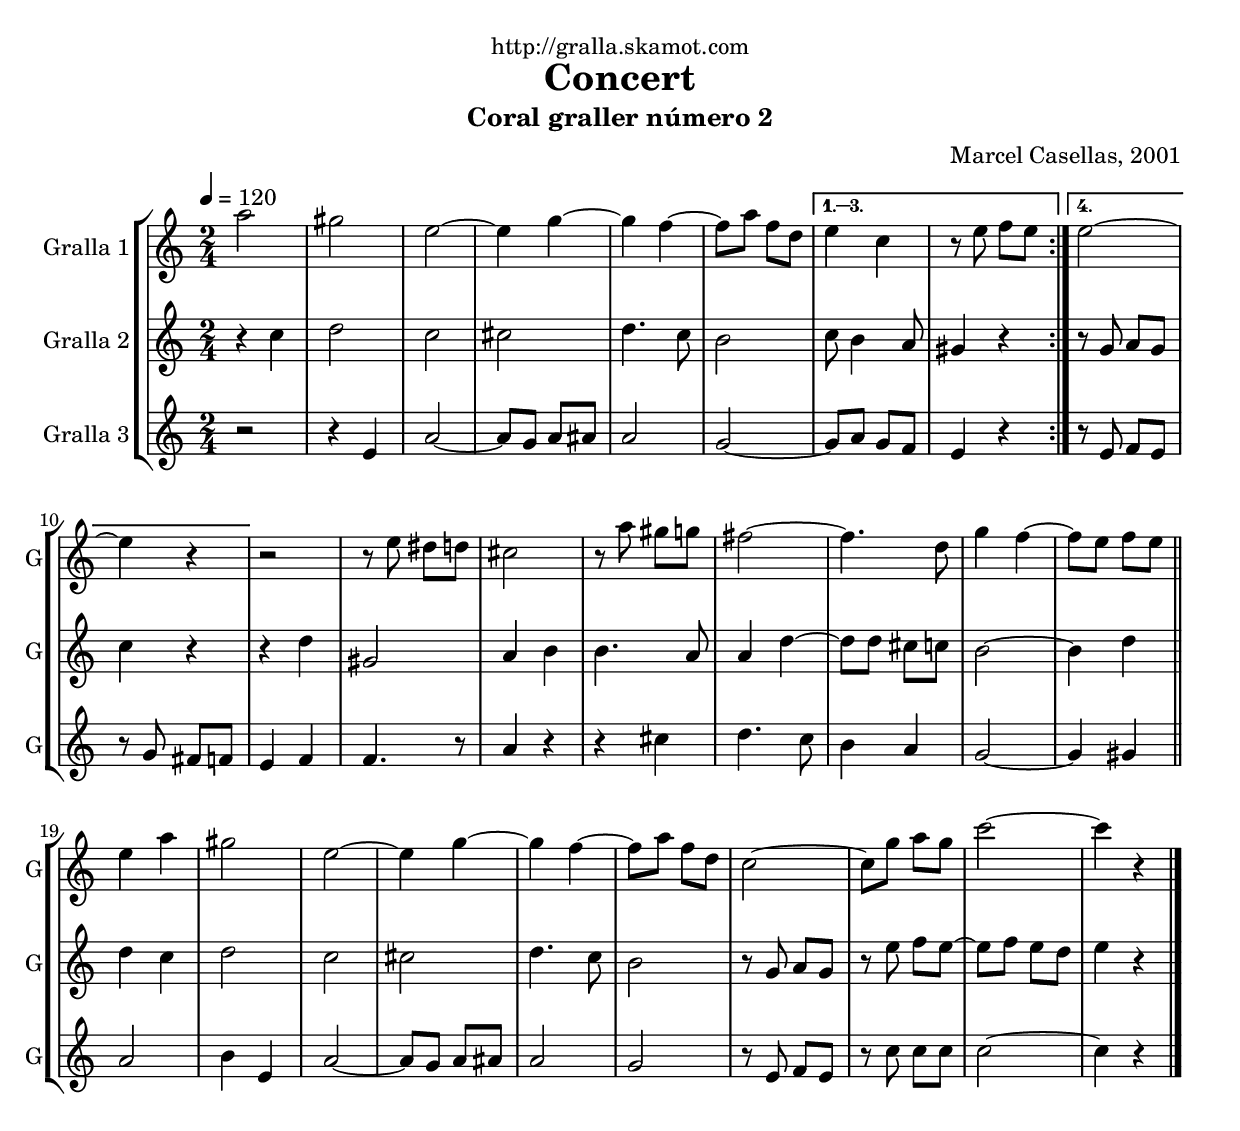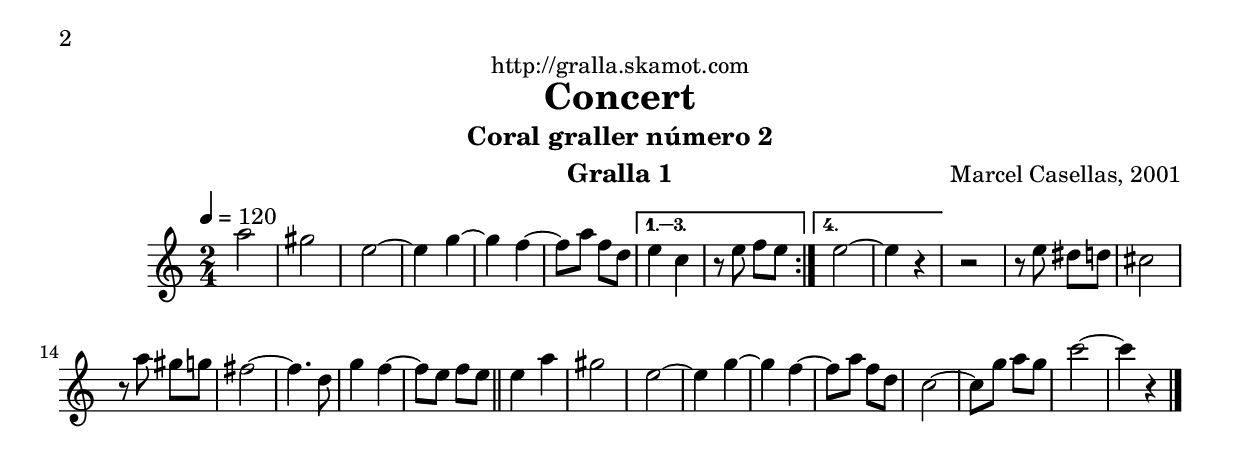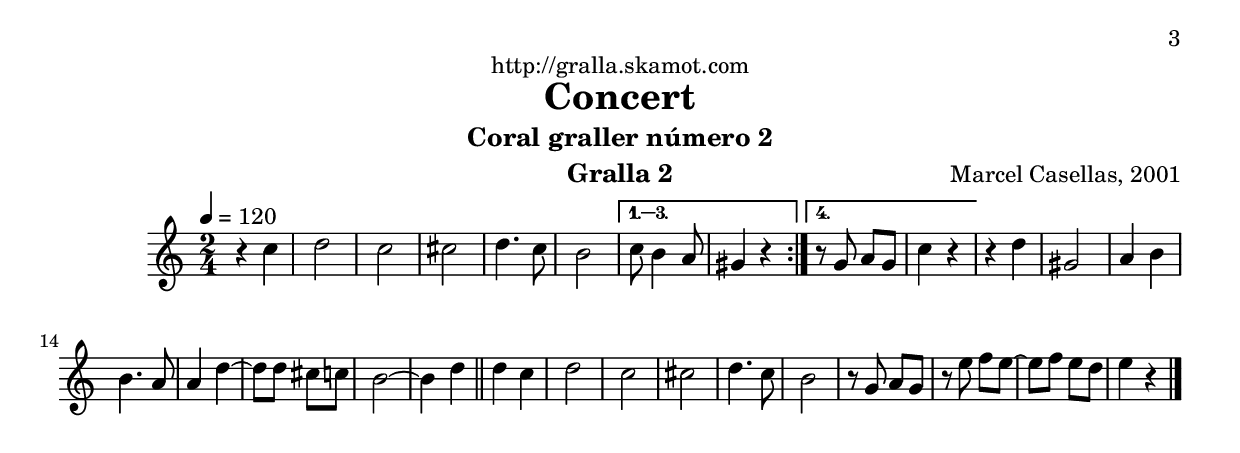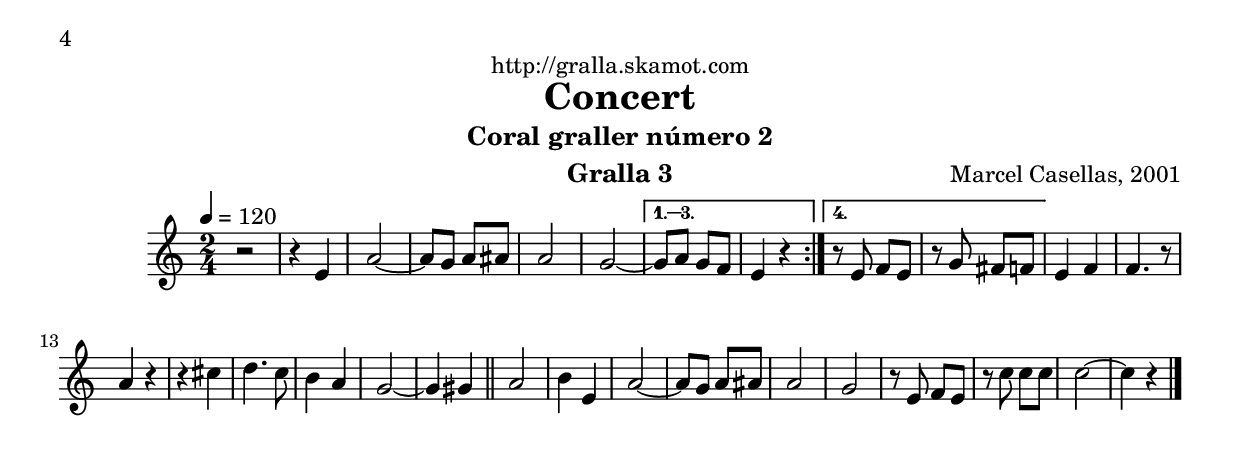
\version "2.16.2"

\header {
  dedication="http://gralla.skamot.com"
  title="Concert"
  subtitle="Coral graller número 2"
  subsubtitle=""
  poet=""
  meter=""
  piece=""
  composer="Marcel Casellas, 2001"
  arranger=""
  opus=""
  instrument=""
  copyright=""
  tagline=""
}

liniaroAa =
\relative a''
{
  \tempo 4=120
  \clef treble
  \key c \major
  \time 2/4
  \repeat volta 4 { a2  |
  gis2  |
  e2 ~  |
  e4 g ~  |
  %05
  g4 f ~  |
  f8 a f d }
  \alternative { { e4 c  |
  r8 e f e }
  { e2 ~  |
  %10
  e4 r } }
  r2  |
  r8 e dis d  |
  cis2  |
  r8 a' gis g  |
  %15
  fis2 ~  |
  fis4. d8  |
  g4 f ~  |
  f8 e f e  \bar "||"
  e4 a  |
  %20
  gis2  |
  e2 ~  |
  e4 g ~  |
  g4 f ~  |
  f8 a f d  |
  %25
  c2 ~  |
  c8 g' a g  |
  c2 ~  |
  c4 r  \bar "|."
}

liniaroAb =
\relative c''
{
  \tempo 4=120
  \clef treble
  \key c \major
  \time 2/4
  \repeat volta 4 { r4 c  |
  d2  |
  c2  |
  cis2  |
  %05
  d4. c8  |
  b2 }
  \alternative { { c8 b4 a8  |
  gis4 r }
  { r8 g a g  |
  %10
  c4 r } }
  r4 d  |
  gis,2  |
  a4 b  |
  b4. a8  |
  %15
  a4 d ~  |
  d8 d cis c  |
  b2 ~  |
  b4 d  \bar "||"
  d4 c  |
  %20
  d2  |
  c2  |
  cis2  |
  d4. c8  |
  b2  |
  %25
  r8 g a g  |
  r8 e' f e ~  |
  e8 f e d  |
  e4 r  \bar "|."
}

liniaroAc =
\relative e'
{
  \tempo 4=120
  \clef treble
  \key c \major
  \time 2/4
  \repeat volta 4 { r2  |
  r4 e  |
  a2 ~  |
  a8 g a ais  |
  %05
  a2  |
  g2 ~ }
  \alternative { { g8 a g f  |
  e4 r }
  { r8 e f e  |
  %10
  r8 g fis f } }
  e4 f  |
  f4. r8  | % kompletite
  a4 r  |
  r4 cis  |
  %15
  d4. c8  |
  b4 a  |
  g2 ~  |
  g4 gis  \bar "||"
  a2  |
  %20
  b4 e,  |
  a2 ~  |
  a8 g a ais  |
  a2  |
  g2  |
  %25
  r8 e f e  |
  r8 c' c c  |
  c2 ~  |
  c4 r  \bar "|."
}

\bookpart {
  \score {
    \new StaffGroup {
      \override Score.RehearsalMark #'self-alignment-X = #LEFT
      <<
        \new Staff \with {instrumentName = #"Gralla 1" shortInstrumentName = #"G"} \liniaroAa
        \new Staff \with {instrumentName = #"Gralla 2" shortInstrumentName = #"G"} \liniaroAb
        \new Staff \with {instrumentName = #"Gralla 3" shortInstrumentName = #"G"} \liniaroAc
      >>
    }
    \layout {}
  }
  \score { \unfoldRepeats
    \new StaffGroup {
      \override Score.RehearsalMark #'self-alignment-X = #LEFT
      <<
        \new Staff \with {instrumentName = #"Gralla 1" shortInstrumentName = #"G"} \liniaroAa
        \new Staff \with {instrumentName = #"Gralla 2" shortInstrumentName = #"G"} \liniaroAb
        \new Staff \with {instrumentName = #"Gralla 3" shortInstrumentName = #"G"} \liniaroAc
      >>
    }
    \midi {
      \set Staff.midiInstrument = "oboe"
      \set DrumStaff.midiInstrument = "drums"
    }
  }
}

\bookpart {
  \header {instrument="Gralla 1"}
  \score {
    \new StaffGroup {
      \override Score.RehearsalMark #'self-alignment-X = #LEFT
      <<
        \new Staff \liniaroAa
      >>
    }
    \layout {}
  }
  \score { \unfoldRepeats
    \new StaffGroup {
      \override Score.RehearsalMark #'self-alignment-X = #LEFT
      <<
        \new Staff \liniaroAa
      >>
    }
    \midi {
      \set Staff.midiInstrument = "oboe"
      \set DrumStaff.midiInstrument = "drums"
    }
  }
}

\bookpart {
  \header {instrument="Gralla 2"}
  \score {
    \new StaffGroup {
      \override Score.RehearsalMark #'self-alignment-X = #LEFT
      <<
        \new Staff \liniaroAb
      >>
    }
    \layout {}
  }
  \score { \unfoldRepeats
    \new StaffGroup {
      \override Score.RehearsalMark #'self-alignment-X = #LEFT
      <<
        \new Staff \liniaroAb
      >>
    }
    \midi {
      \set Staff.midiInstrument = "oboe"
      \set DrumStaff.midiInstrument = "drums"
    }
  }
}

\bookpart {
  \header {instrument="Gralla 3"}
  \score {
    \new StaffGroup {
      \override Score.RehearsalMark #'self-alignment-X = #LEFT
      <<
        \new Staff \liniaroAc
      >>
    }
    \layout {}
  }
  \score { \unfoldRepeats
    \new StaffGroup {
      \override Score.RehearsalMark #'self-alignment-X = #LEFT
      <<
        \new Staff \liniaroAc
      >>
    }
    \midi {
      \set Staff.midiInstrument = "oboe"
      \set DrumStaff.midiInstrument = "drums"
    }
  }
}

